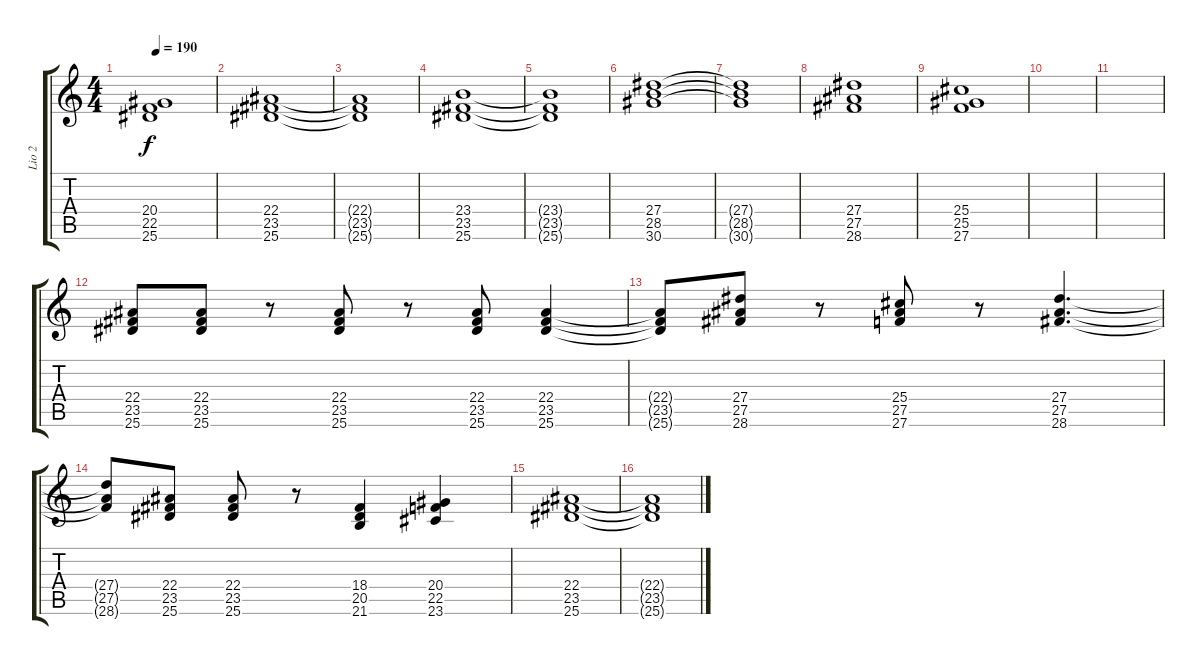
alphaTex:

\track ("Lio 2" "Lio 2") {instrument stringensemble1}
\staff {score tabs}
\tuning (D4 A3 F3 C3 G2 D2) {hide}
\ts (4 4)
\tempo 190
\clef g2
\ks c
(20.4 22.5 25.6).1{dy f} |
(22.4 23.5 25.6).1 |
(22.4{t} 23.5{t} 25.6{t}).1 |
(23.4 23.5 25.6).1 |
(23.4{t} 23.5{t} 25.6{t}).1 |
(27.4 28.5 30.6).1 |
(27.4{t} 28.5{t} 30.6{t}).1 |
(27.4 27.5 28.6).1 |
(25.4 25.5 27.6).1 |
|
|
(22.4 23.5 25.6).8 (22.4 23.5 25.6).8 r.8 (22.4 23.5 25.6).8 r.8 (22.4 23.5 25.6).8 (22.4 23.5 25.6).4 |
(22.4{t} 23.5{t} 25.6{t}).8 (27.4 27.5 28.6).8 r.8 (25.4 27.5 27.6).8 r.8 (27.4 27.5 28.6).4{d} |
(27.4{t} 27.5{t} 28.6{t}).8 (22.4 23.5 25.6).8 (22.4 23.5 25.6).8 r.8 (18.4 20.5 21.6).4 (20.4 22.5 23.6).4 |
(22.4 23.5 25.6).1 |
(22.4{t} 23.5{t} 25.6{t}).1
